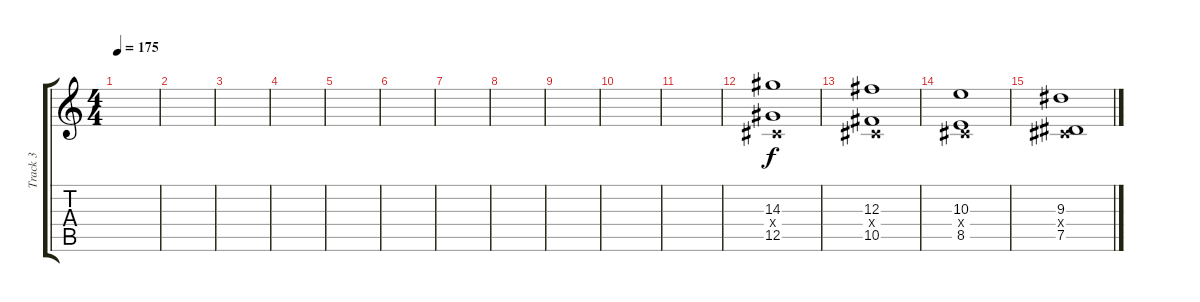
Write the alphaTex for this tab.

\track ("Track 3" "Track 3") {instrument overdrivenguitar}
\staff {score tabs}
\tuning (Eb4 Bb3 Gb3 Db3 Ab2 Eb2) {hide}
\ts (4 4)
\tempo 175
\clef g2
\ks c
|
|
|
|
|
|
|
|
|
|
|
(14.3 0.4{x} 12.5).1 |
(12.3 0.4{x} 10.5).1 |
(10.3 0.4{x} 8.5).1 |
(9.3 0.4{x} 7.5).1
